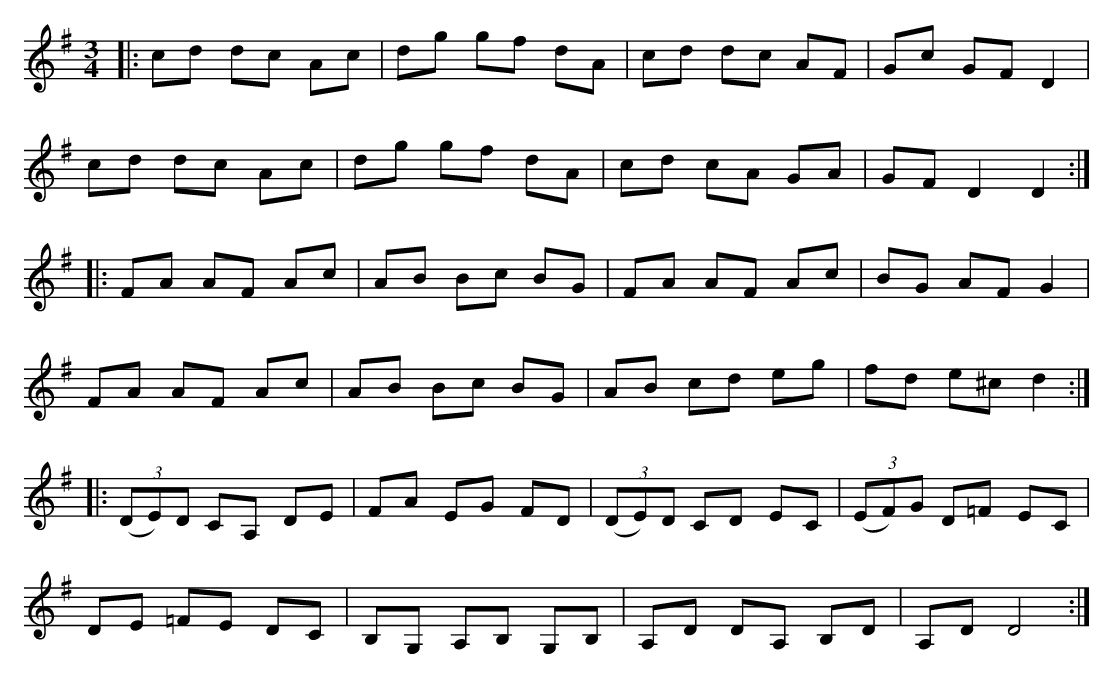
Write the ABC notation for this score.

X:1
M:3/4
K:Dmix
|: cd dc Ac | dg gf dA | cd dc AF | Gc GF D2 |
 cd dc Ac | dg gf dA | cd cA GA | GF D2 D2 :|
|: FA AF Ac | AB Bc BG | FA AF Ac | BG AF G2 |
 FA AF Ac | AB Bc BG | AB cd eg | fd e^c d2 :|
|: (3(DE)D CA, DE | FA EG FD | (3(DE)D CD EC | (3(EF)G D=F EC |
 DE =FE DC | B,G, A,B, G,B, | A,D DA, B,D | A,D D4 :|
